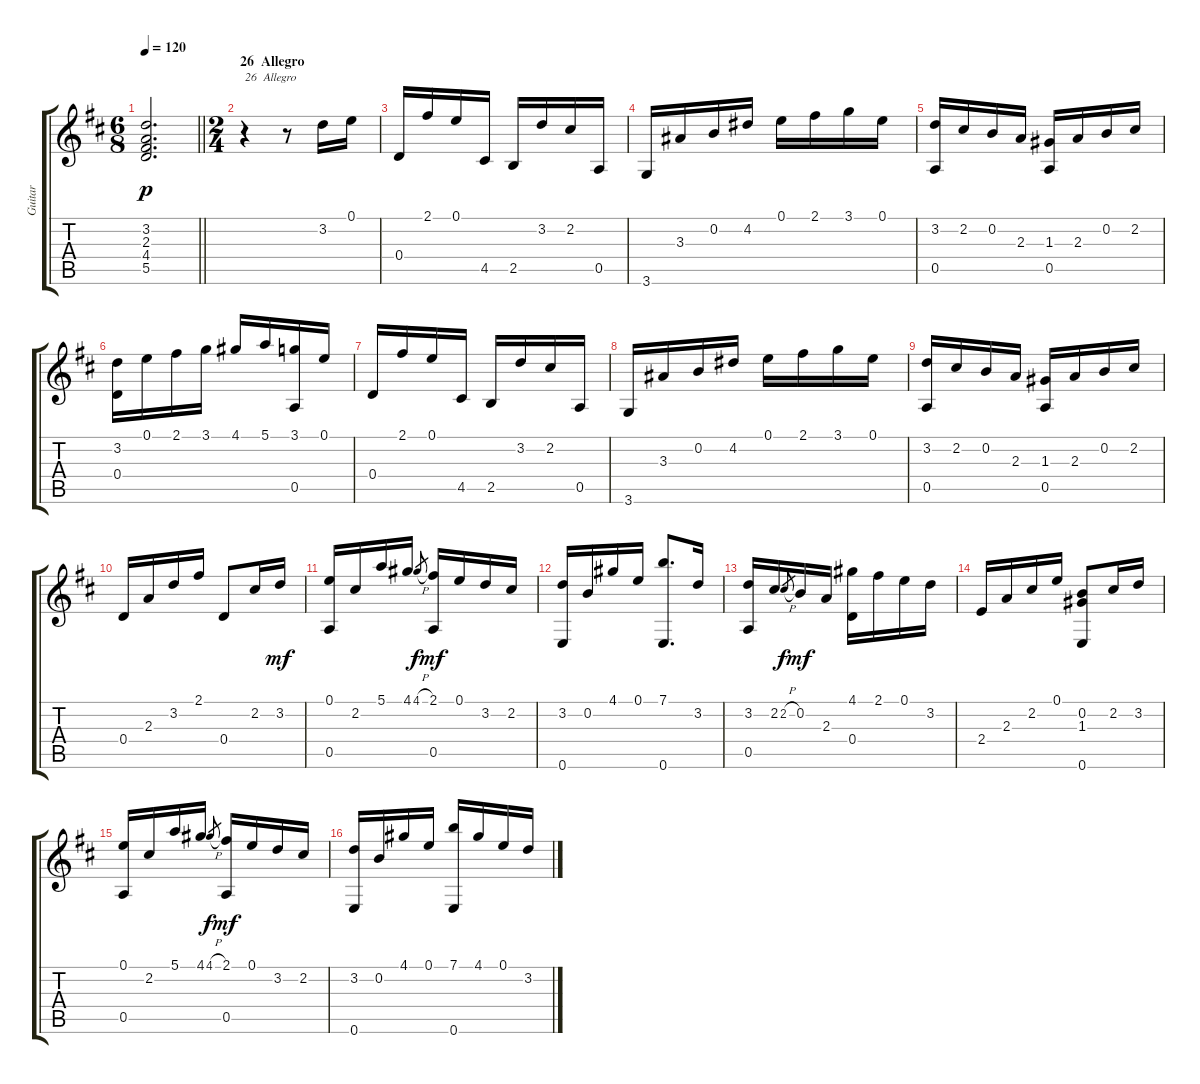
\track ("Guitar" "Guitar") {instrument acousticguitarnylon}
\staff {score tabs}
\tuning (E4 B3 G3 D3 A2 E2) {hide}
\ts (6 8)
\tempo 120
\clef g2
\barLineRight lightlight
\ks d
(3.2 2.3 4.4 5.5).2{d dy p} |
\ts (2 4)
\section ("" "26  Allegro")
r.4{txt "26  Allegro"} r.8 3.2.16 0.1.16 |
0.4.16 2.1.16 0.1.16 4.5.16 2.5.16 3.2.16 2.2.16 0.5.16 |
3.6.16 3.3.16 0.2.16 4.2.16 0.1.16 2.1.16 3.1.16 0.1.16 |
(3.2 0.5).16 2.2.16 0.2.16 2.3.16 (1.3 0.5).16 2.3.16 0.2.16 2.2.16 |
(3.2 0.4).16 0.1.16 2.1.16 3.1.16 4.1.16 5.1.16 (3.1 0.5).16 0.1.16 |
0.4.16 2.1.16 0.1.16 4.5.16 2.5.16 3.2.16 2.2.16 0.5.16 |
3.6.16 3.3.16 0.2.16 4.2.16 0.1.16 2.1.16 3.1.16 0.1.16 |
(3.2 0.5).16 2.2.16 0.2.16 2.3.16 (1.3 0.5).16 2.3.16 0.2.16 2.2.16 |
0.4.16 2.3.16 3.2.16 2.1.16 0.4.8 2.2.16 3.2.16{dy mf} |
(0.1 0.5).16 2.2.16 5.1.16 4.1.16 4.1{h}.8{gr dy f} (2.1 0.5).16{dy mf} 0.1.16 3.2.16 2.2.16 |
(3.2 0.6).16 0.2.16 4.1.16 0.1.16 (7.1 0.6).8{d} 3.2.16 |
(3.2 0.5).16 2.2.16 2.2{h}.8{gr dy f} 0.2.16{dy mf} 2.3.16 (4.1 0.4).16 2.1.16 0.1.16 3.2.16 |
2.4.16 2.3.16 2.2.16 0.1.16 (0.2 1.3 0.6).8 2.2.16 3.2.16 |
(0.1 0.5).16 2.2.16 5.1.16 4.1.16 4.1{h}.8{gr dy f} (2.1 0.5).16{dy mf} 0.1.16 3.2.16 2.2.16 |
(3.2 0.6).16 0.2.16 4.1.16 0.1.16 (7.1 0.6).16 4.1.16 0.1.16 3.2.16
